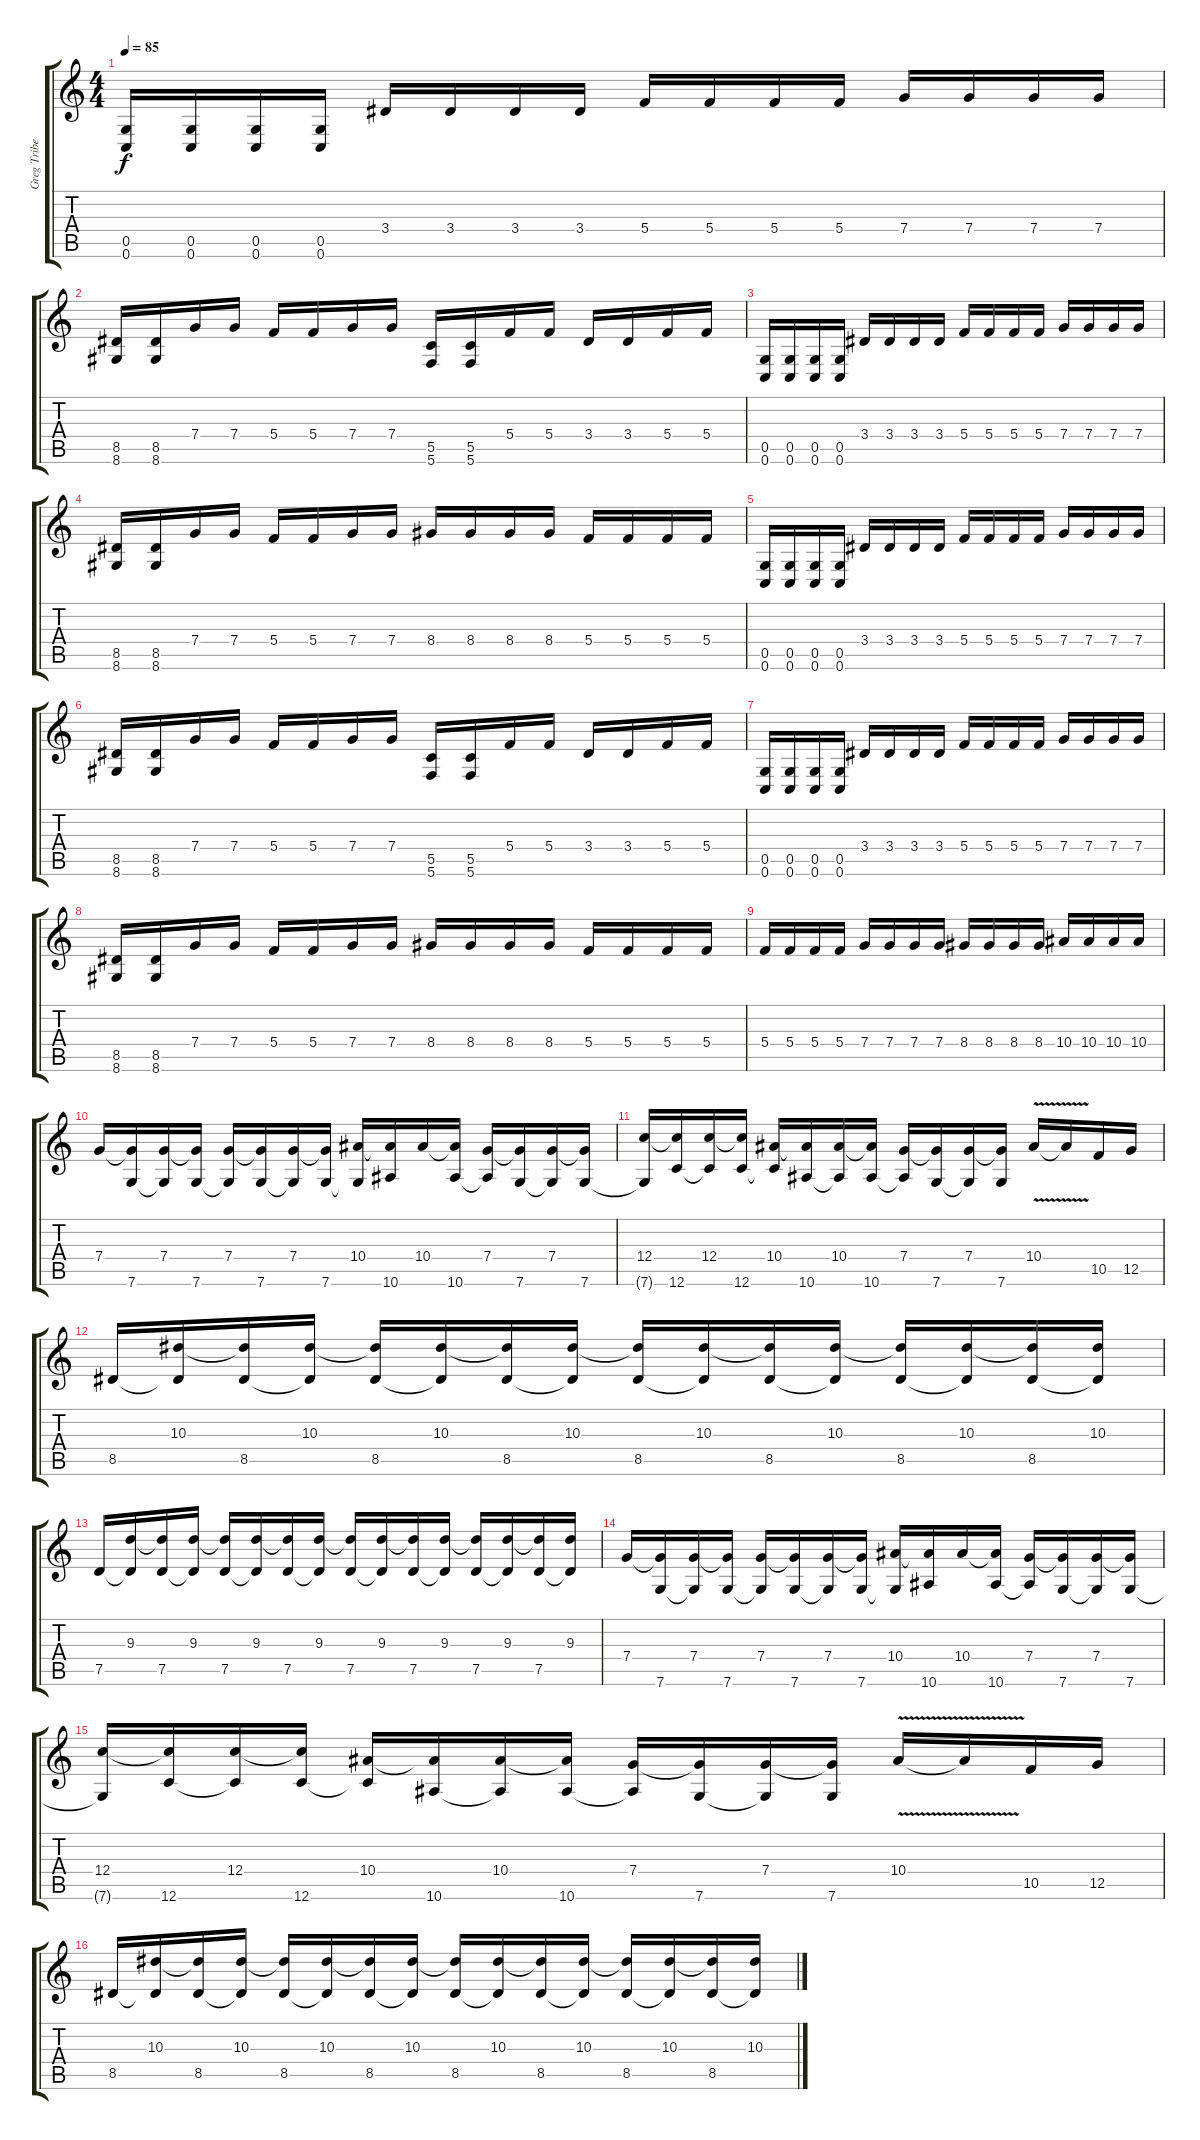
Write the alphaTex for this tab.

\track ("Greg Tribett" "Greg Tribe") {instrument electricguitarclean}
\staff {score tabs}
\tuning (D4 A3 F3 C3 G2 C2) {hide}
\ts (4 4)
\tempo 85
\clef g2
\ks c
(0.5 0.6).16{dy f instrument distortionguitar} (0.5 0.6).16 (0.5 0.6).16 (0.5 0.6).16 3.4.16 3.4.16 3.4.16 3.4.16 5.4.16 5.4.16 5.4.16 5.4.16 7.4.16 7.4.16 7.4.16 7.4.16 |
(8.5 8.6).16 (8.5 8.6).16 7.4.16 7.4.16 5.4.16 5.4.16 7.4.16 7.4.16 (5.5 5.6).16 (5.5 5.6).16 5.4.16 5.4.16 3.4.16 3.4.16 5.4.16 5.4.16 |
(0.5 0.6).16{instrument distortionguitar} (0.5 0.6).16 (0.5 0.6).16 (0.5 0.6).16 3.4.16 3.4.16 3.4.16 3.4.16 5.4.16 5.4.16 5.4.16 5.4.16 7.4.16 7.4.16 7.4.16 7.4.16 |
(8.5 8.6).16 (8.5 8.6).16 7.4.16 7.4.16 5.4.16 5.4.16 7.4.16 7.4.16 8.4.16 8.4.16 8.4.16 8.4.16 5.4.16 5.4.16 5.4.16 5.4.16 |
(0.5 0.6).16{instrument distortionguitar} (0.5 0.6).16 (0.5 0.6).16 (0.5 0.6).16 3.4.16 3.4.16 3.4.16 3.4.16 5.4.16 5.4.16 5.4.16 5.4.16 7.4.16 7.4.16 7.4.16 7.4.16 |
(8.5 8.6).16 (8.5 8.6).16 7.4.16 7.4.16 5.4.16 5.4.16 7.4.16 7.4.16 (5.5 5.6).16 (5.5 5.6).16 5.4.16 5.4.16 3.4.16 3.4.16 5.4.16 5.4.16 |
(0.5 0.6).16{instrument distortionguitar} (0.5 0.6).16 (0.5 0.6).16 (0.5 0.6).16 3.4.16 3.4.16 3.4.16 3.4.16 5.4.16 5.4.16 5.4.16 5.4.16 7.4.16 7.4.16 7.4.16 7.4.16 |
(8.5 8.6).16 (8.5 8.6).16 7.4.16 7.4.16 5.4.16 5.4.16 7.4.16 7.4.16 8.4.16 8.4.16 8.4.16 8.4.16 5.4.16 5.4.16 5.4.16 5.4.16 |
5.4.16 5.4.16 5.4.16 5.4.16 7.4.16 7.4.16 7.4.16 7.4.16 8.4.16 8.4.16 8.4.16 8.4.16 10.4.16 10.4.16 10.4.16 10.4.16 |
7.4.16{instrument electricguitarclean} (7.4{t} 7.6).16 (7.4 7.6{t}).16 (7.4{t} 7.6).16 (7.4 7.6{t}).16 (7.4{t} 7.6).16 (7.4 7.6{t}).16 (7.4{t} 7.6).16 (10.4 7.6{t}).16 (10.4{t} 10.6).16 10.4.16 (10.4{t} 10.6).16 (7.4 10.6{t}).16 (7.4{t} 7.6).16 (7.4 7.6{t}).16 (7.4{t} 7.6).16 |
(12.4 7.6{t}).16 (12.4{t} 12.6).16 (12.4 12.6{t}).16 (12.4{t} 12.6).16 (10.4 12.6{t}).16 (10.4{t} 10.6).16 (10.4 10.6{t}).16 (10.4{t} 10.6).16 (7.4 10.6{t}).16 (7.4{t} 7.6).16 (7.4 7.6{t}).16 (7.4{t} 7.6).16 10.4{v}.16 10.4{t}.16 10.5.16 12.5.16 |
8.5.16 (10.3 8.5{t}).16 (10.3{t} 8.5).16 (10.3 8.5{t}).16 (10.3{t} 8.5).16 (10.3 8.5{t}).16 (10.3{t} 8.5).16 (10.3 8.5{t}).16 (10.3{t} 8.5).16 (10.3 8.5{t}).16 (10.3{t} 8.5).16 (10.3 8.5{t}).16 (10.3{t} 8.5).16 (10.3 8.5{t}).16 (10.3{t} 8.5).16 (10.3 8.5{t}).16 |
7.5.16 (9.3 7.5{t}).16 (9.3{t} 7.5).16 (9.3 7.5{t}).16 (9.3{t} 7.5).16 (9.3 7.5{t}).16 (9.3{t} 7.5).16 (9.3 7.5{t}).16 (9.3{t} 7.5).16 (9.3 7.5{t}).16 (9.3{t} 7.5).16 (9.3 7.5{t}).16 (9.3{t} 7.5).16 (9.3 7.5{t}).16 (9.3{t} 7.5).16 (9.3 7.5{t}).16 |
7.4.16{instrument electricguitarclean} (7.4{t} 7.6).16 (7.4 7.6{t}).16 (7.4{t} 7.6).16 (7.4 7.6{t}).16 (7.4{t} 7.6).16 (7.4 7.6{t}).16 (7.4{t} 7.6).16 (10.4 7.6{t}).16 (10.4{t} 10.6).16 10.4.16 (10.4{t} 10.6).16 (7.4 10.6{t}).16 (7.4{t} 7.6).16 (7.4 7.6{t}).16 (7.4{t} 7.6).16 |
(12.4 7.6{t}).16 (12.4{t} 12.6).16 (12.4 12.6{t}).16 (12.4{t} 12.6).16 (10.4 12.6{t}).16 (10.4{t} 10.6).16 (10.4 10.6{t}).16 (10.4{t} 10.6).16 (7.4 10.6{t}).16 (7.4{t} 7.6).16 (7.4 7.6{t}).16 (7.4{t} 7.6).16 10.4{v}.16 10.4{t}.16 10.5.16 12.5.16 |
8.5.16 (10.3 8.5{t}).16 (10.3{t} 8.5).16 (10.3 8.5{t}).16 (10.3{t} 8.5).16 (10.3 8.5{t}).16 (10.3{t} 8.5).16 (10.3 8.5{t}).16 (10.3{t} 8.5).16 (10.3 8.5{t}).16 (10.3{t} 8.5).16 (10.3 8.5{t}).16 (10.3{t} 8.5).16 (10.3 8.5{t}).16 (10.3{t} 8.5).16 (10.3 8.5{t}).16
